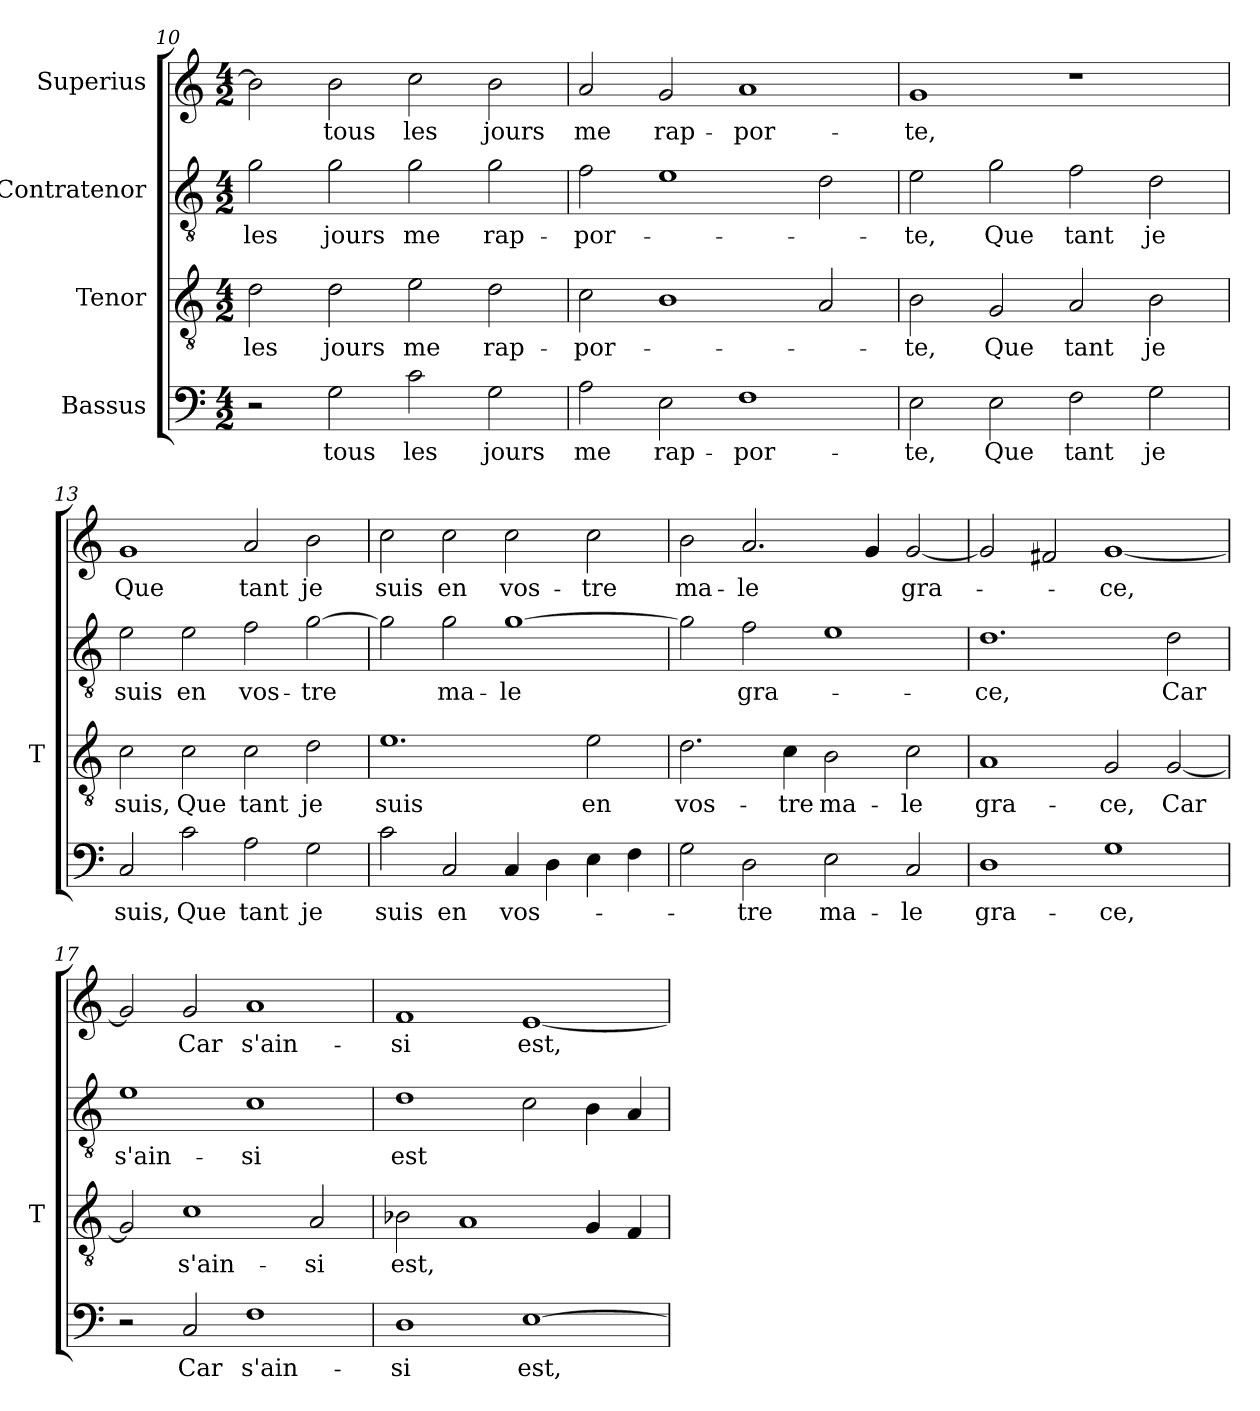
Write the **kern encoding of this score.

**kern	**text	**kern	**text	**kern	**text	**kern	**text
*part4	*part4	*part3	*part3	*part2	*part2	*part1	*part1
*staff4	*staff4	*staff3	*staff3	*staff2	*staff2	*staff1	*staff1
*I"Bassus	*	*I"Tenor	*	*I"Contratenor	*	*I"Superius	*
*	*	*I'T	*	*	*	*	*
*clefF4	*	*clefGv2	*	*clefGv2	*	*clefG2	*
*k[]	*	*k[]	*	*k[]	*	*k[]	*
*M4/2	*	*M4/2	*	*M4/2	*	*M4/2	*
=10	=10	=10	=10	=10	=10	=10	=10
2r	.	2d	-les	2g	-les	2b]	.
2G	-tous	2d	-jours	2g	-jours	2b	-tous
2c	-les	2e	-me	2g	-me	2cc	-les
2G	-jours	2d	rap-	2g	rap-	2b	-jours
=11	=11	=11	=11	=11	=11	=11	=11
2A	-me	2c	por-	2f	por-	2a	-me
2E	rap-	1B	.	1e	.	2g	rap-
1F	por-	.	.	.	.	1a	por-
.	.	2A	.	2d	.	.	.
=12	=12	=12	=12	=12	=12	=12	=12
2E	-te,	2B	-te,	2e	-te,	1g	-te,
2E	-Que	2G	-Que	2g	-Que	.	.
2F	-tant	2A	-tant	2f	-tant	1r	.
2G	-je	2B	-je	2d	-je	.	.
=13	=13	=13	=13	=13	=13	=13	=13
2C	-suis,	2c	-suis,	2e	-suis	1g	-Que
2c	-Que	2c	-Que	2e	-en	.	.
2A	-tant	2c	-tant	2f	vos-	2a	-tant
2G	-je	2d	-je	[2g	-tre	2b	-je
=14	=14	=14	=14	=14	=14	=14	=14
2c	-suis	1.e	-suis	2g]	.	2cc	-suis
2C	-en	.	.	2g	ma-	2cc	-en
4C	vos-	.	.	[1g	-le	2cc	vos-
4D	.	.	.	.	.	.	.
4E	.	2e	-en	.	.	2cc	-tre
4F	.	.	.	.	.	.	.
=15	=15	=15	=15	=15	=15	=15	=15
2G	.	2.d	vos-	2g]	.	2b	ma-
2D	-tre	.	.	2f	gra-	2.a	-le
.	.	4c	-tre	.	.	.	.
2E	ma-	2B	ma-	1e	.	.	.
.	.	.	.	.	.	4g	.
2C	-le	2c	-le	.	.	[2g	gra-
=16	=16	=16	=16	=16	=16	=16	=16
1D	gra-	1A	gra-	1.d	-ce,	2g]	.
.	.	.	.	.	.	2f#X	.
1G	-ce,	2G	-ce,	.	.	[1g	-ce,
.	.	[2G	-Car	2d	-Car	.	.
=17	=17	=17	=17	=17	=17	=17	=17
2r	.	2G]	.	1e	s'ain-	2g]	.
2C	-Car	1c	s'ain-	.	.	2g	-Car
1F	s'ain-	.	.	1c	-si	1a	s'ain-
.	.	2A	-si	.	.	.	.
=18	=18	=18	=18	=18	=18	=18	=18
1D	-si	2B-X	-est,	1d	-est	1f	-si
.	.	1A	.	.	.	.	.
[1E	-est,	.	.	2c	.	[1e	-est,
.	.	4G	.	4B	.	.	.
.	.	4F	.	4A	.	.	.
=	=	=	=	=	=	=	=
*-	*-	*-	*-	*-	*-	*-	*-
